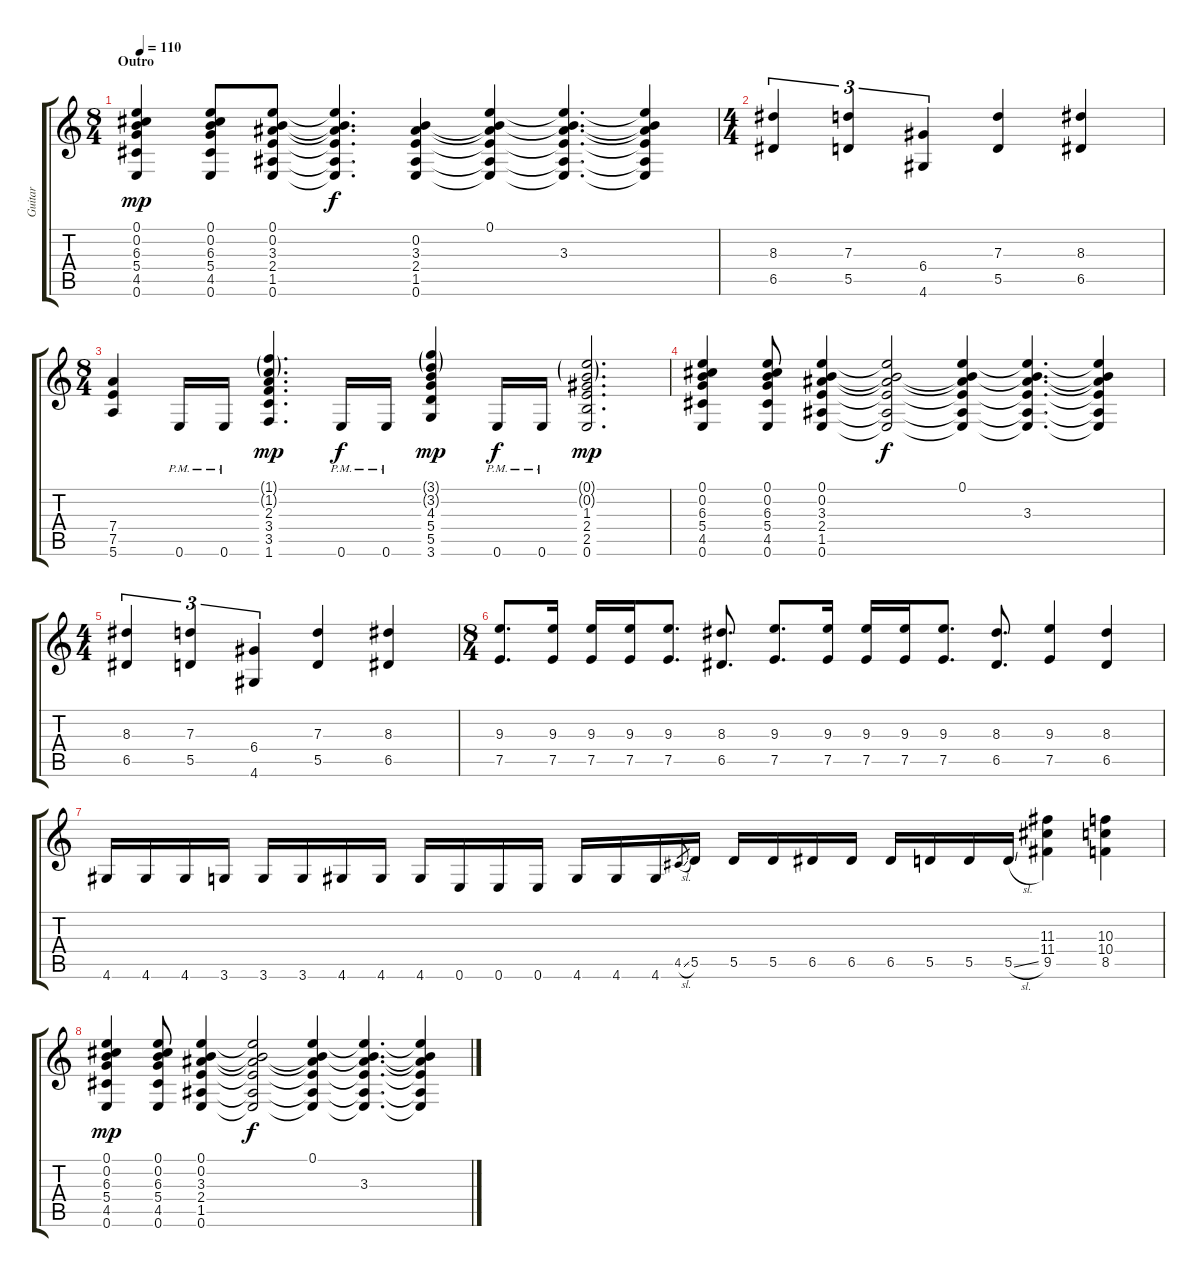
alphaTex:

\track ("Guitar" "Guitar") {instrument distortionguitar}
\staff {score tabs}
\tuning (E4 B3 G3 D3 A2 E2) {hide}
\ts (8 4)
\section ("" "Outro")
\tempo 110
\clef g2
\ks c
(0.1 0.2 6.3 5.4 4.5 0.6).4{dy mp volume 12 balance 16 instrument distortionguitar} (0.1 0.2 6.3 5.4 4.5 0.6).8 (0.1 0.2 3.3 2.4 1.5 0.6).8 (0.1{t} 0.2{t} 3.3{t} 2.4{t} 1.5{t} 0.6{t}).4{d dy f} (0.2 3.3 2.4 1.5 0.6).4 (0.1 0.2{t} 3.3{t} 2.4{t} 1.5{t} 0.6{t}).4 (0.1{t} 0.2{t} 3.3 2.4{t} 1.5{t} 0.6{t}).4{d} (0.1{t} 0.2{t} 3.3{t} 2.4{t} 1.5{t} 0.6{t}).4 |
\ts (4 4)
(8.3 6.5).4{tu (3 2)} (7.3 5.5).4{tu (3 2)} (6.4 4.6).4{tu (3 2)} (7.3 5.5).4 (8.3 6.5).4 |
\ts (8 4)
(7.4 7.5 5.6).4 0.6{pm}.16 0.6{pm}.16 (1.1{g} 1.2{g} 2.3 3.4 3.5 1.6).4{d dy mp} 0.6{pm}.16{dy f} 0.6{pm}.16 (3.1{g} 3.2{g} 4.3 5.4 5.5 3.6).4{dy mp} 0.6{pm}.16{dy f} 0.6{pm}.16 (0.1{g} 0.2{g} 1.3 2.4 2.5 0.6).2{d dy mp} |
(0.1 0.2 6.3 5.4 4.5 0.6).4 (0.1 0.2 6.3 5.4 4.5 0.6).8 (0.1 0.2 3.3 2.4 1.5 0.6).4 (0.1{t} 0.2{t} 3.3{t} 2.4{t} 1.5{t} 0.6{t}).2{dy f} (0.1 0.2{t} 3.3{t} 2.4{t} 1.5{t} 0.6{t}).4 (0.1{t} 0.2{t} 3.3 2.4{t} 1.5{t} 0.6{t}).4{d} (0.1{t} 0.2{t} 3.3{t} 2.4{t} 1.5{t} 0.6{t}).4 |
\ts (4 4)
(8.3 6.5).4{tu (3 2)} (7.3 5.5).4{tu (3 2)} (6.4 4.6).4{tu (3 2)} (7.3 5.5).4 (8.3 6.5).4 |
\ts (8 4)
(9.3 7.5).8{d} (9.3 7.5).16 (9.3 7.5).16 (9.3 7.5).16 (9.3 7.5).8{d} (8.3 6.5).8{d} (9.3 7.5).8{d} (9.3 7.5).16 (9.3 7.5).16 (9.3 7.5).16 (9.3 7.5).8{d} (8.3 6.5).8{d} (9.3 7.5).4 (8.3 6.5).4 |
4.6.16 4.6.16 4.6.16 3.6.16 3.6.16 3.6.16 4.6.16 4.6.16 4.6.16 0.6.16 0.6.16 0.6.16 4.6.16 4.6.16 4.6.16 4.5{sl}.8{gr} 5.5.16 5.5.16 5.5.16 6.5.16 6.5.16 6.5.16 5.5.16 5.5.16 5.5{sl}.16 (11.3 11.4 9.5).4 (10.3 10.4 8.5).4 |
(0.1 0.2 6.3 5.4 4.5 0.6).4{dy mp} (0.1 0.2 6.3 5.4 4.5 0.6).8 (0.1 0.2 3.3 2.4 1.5 0.6).4 (0.1{t} 0.2{t} 3.3{t} 2.4{t} 1.5{t} 0.6{t}).2{dy f} (0.1 0.2{t} 3.3{t} 2.4{t} 1.5{t} 0.6{t}).4 (0.1{t} 0.2{t} 3.3 2.4{t} 1.5{t} 0.6{t}).4{d} (0.1{t} 0.2{t} 3.3{t} 2.4{t} 1.5{t} 0.6{t}).4
